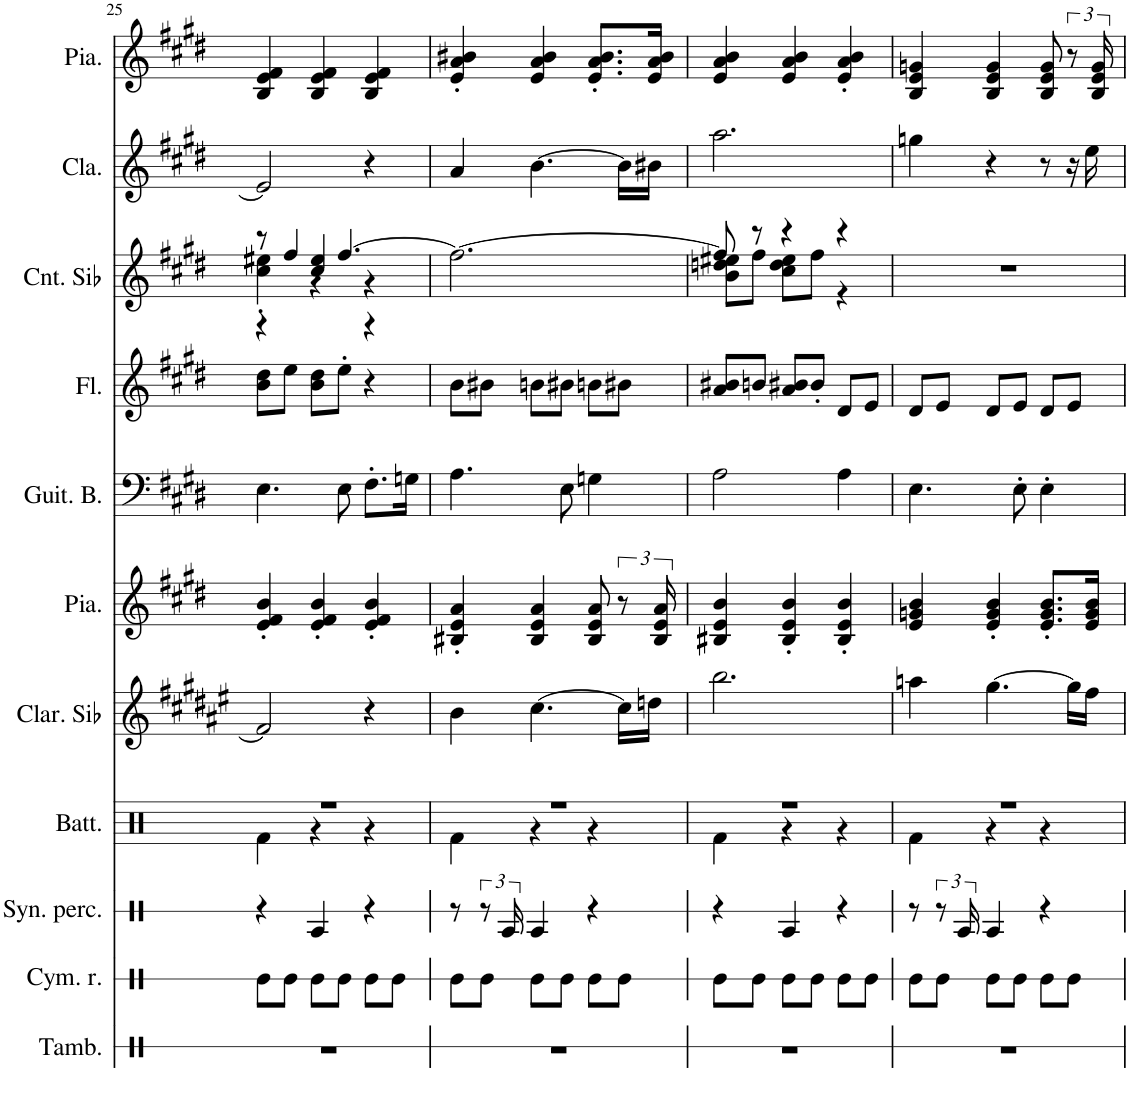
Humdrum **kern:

**kern	**kern	**kern	**kern	**kern	**kern	**kern	**kern	**kern	**kern	**kern
*part11	*part10	*part9	*part8	*part7	*part6	*part5	*part4	*part3	*part2	*part1
*staff11	*staff10	*staff9	*staff8	*staff7	*staff6	*staff5	*staff4	*staff3	*staff2	*staff1
*I"Tambourin, tambourn	*I"Cymbale ride, ride	*I"Synthétiseur de percussions, snare	*I"Batterie, bassdrum	*I"Clarinette en Sib	*I"Piano, orgue	*I"Guitare basse, basse	*I"Flûte, flute	*I"Cornet en Sib, cuivres	*I"Clavecin, harpsi	*I"Piano, piano
*I'Tamb.	*I'Cym. r.	*I'Syn. perc.	*I'Batt.	*I'Clar. Sib	*I'Pia.	*I'Guit. B.	*I'Fl.	*I'Cnt. Sib	*I'Cla.	*I'Pia.
!!LO:PB:g=z
*clefX	*clefX	*clefX	*clefX	*clefG2	*clefG2	*clefF4	*clefG2	*clefG2	*clefG2	*clefG2
*	*	*	*	*Trd1c2	*	*Trd7c12	*	*Trd1c2	*	*
*k[]	*k[]	*k[]	*k[]	*k[f#c#g#d#a#e#]	*k[f#c#g#d#]	*k[f#c#g#d#]	*k[f#c#g#d#]	*k[f#c#g#d#]	*k[f#c#g#d#]	*k[f#c#g#d#]
*M3/4	*M3/4	*M3/4	*M3/4	*M3/4	*M3/4	*M3/4	*M3/4	*M3/4	*M3/4	*M3/4
=25	=25	=25	=25	=25	=25	=25	=25	=25	=25	=25
*	*	*	*^	*	*	*	*	*^	*	*
*	*	*	*	*	*	*	*	*	*	*^	*	*
2.r	8Re\L	4r	2.r	4Rf\	2f#/]	4e/' 4f#/' 4b/'	4.E\	8b\ 8dd#\L	8r	4cc#\' 4ee#X\'	4r	2e/]	4B/ 4e/ 4f#/
.	8Re\J	.	.	.	.	.	.	8ee\J	4ff#/	.	.	.	.
.	8Re\L	4RA/	.	4r	.	4e/' 4f#/' 4b/'	.	8b\ 8dd#\L	.	4r	4cc#/ 4ee#/	.	4B/ 4e/ 4f#/
.	8Re\J	.	.	.	.	.	8E\	8ee'\J	[4.ff#/	.	.	.	.
.	8Re\L	4r	.	4r	4r	4e/' 4f#/' 4b/'	8.F#'\L	4r	.	4r	4r	4r	4B/ 4e/ 4f#/
.	8Re\J	.	.	.	.	.	.	.	.	.	.	.	.
.	.	.	.	.	.	.	16Gn\Jk	.	.	.	.	.	.
*	*	*	*	*	*	*	*	*	*v	*v	*v	*	*
=26	=26	=26	=26	=26	=26	=26	=26	=26	=26	=26	=26
2.r	8Re\L	8r	2.r	4Rf\	4b\	4B#X/' 4e/' 4a/'	4.A\	8b\L	2.ff#\_	4a/	4e/' 4a/' 4b#X/'
.	8Re\J	12r	.	.	.	.	.	8b#X\J	.	.	.
.	.	24RA/	.	.	.	.	.	.	.	.	.
.	8Re\L	4RA/	.	4r	[4.cc#\	4B#/ 4e/ 4a/	.	8bn\L	.	[4.b\	4e/ 4a/ 4b#/
.	8Re\J	.	.	.	.	.	8E\	8b#X\J	.	.	.
.	8Re\L	4r	.	4r	.	8B#/ 8e/ 8a/	4Gn\	8bn\L	.	.	8.e/' 8.a/' 8.b#/'L
.	8Re\J	.	.	.	16cc#\LL]	12r	.	8b#X\J	.	16b\LL]	.
.	.	.	.	.	16ddn\JJ	.	.	.	.	16b#X\JJ	16e/ 16a/ 16b#/Jk
.	.	.	.	.	.	24B#/ 24e/ 24a/	.	.	.	.	.
=27	=27	=27	=27	=27	=27	=27	=27	=27	=27	=27	=27
*	*	*	*	*	*	*	*	*	*^	*	*
2.r	8Re\L	4r	2.r	4Rf\	2.bb\	4B#X/ 4e/ 4b/	2A\	8a/ 8b#X/L	8ff#/]	8b\ 8ddn\ 8ee#X\L	2.aa\	4e/ 4a/ 4b/
.	8Re\J	.	.	.	.	.	.	8bn/J	8r	8ff#\J	.	.
.	8Re\L	4RA/	.	4r	.	4B#/' 4e/' 4b/'	.	8a/ 8b#X/L	4r	8cc#\ 8dd\ 8ee#\L	.	4e/ 4a/ 4b/
.	8Re\J	.	.	.	.	.	.	8b#'/J	.	8ff#\J	.	.
.	8Re\L	4r	.	4r	.	4B#/' 4e/' 4b/'	4A\	8d#/L	4r	4r	.	4e/' 4a/' 4b/'
.	8Re\J	.	.	.	.	.	.	8e/J	.	.	.	.
*	*	*	*	*	*	*	*	*	*v	*v	*	*
=28	=28	=28	=28	=28	=28	=28	=28	=28	=28	=28	=28
2.r	8Re\L	8r	2.r	4Rf\	4aan\	4e/ 4gn/ 4b/	4.E\	8d#/L	2.r	4ggn\	4B/ 4e/ 4gn/
.	8Re\J	12r	.	.	.	.	.	8e/J	.	.	.
.	.	24RA/	.	.	.	.	.	.	.	.	.
.	8Re\L	4RA/	.	4r	[4.gg#\	4e/' 4g/' 4b/'	.	8d#/L	.	4r	4B/ 4e/ 4g/
.	8Re\J	.	.	.	.	.	8E'\	8e/J	.	.	.
.	8Re\L	4r	.	4r	.	8.e/' 8.g/' 8.b/'L	4E'\	8d#/L	.	8r	8B/ 8e/ 8g/
.	8Re\J	.	.	.	16gg#\LL]	.	.	8e/J	.	16r	12r
.	.	.	.	.	16ff#\JJ	16e/ 16g/ 16b/Jk	.	.	.	16ee\	.
.	.	.	.	.	.	.	.	.	.	.	24B/ 24e/ 24g/
*	*	*	*v	*v	*	*	*	*	*	*	*
=	=	=	=	=	=	=	=	=	=	=
*-	*-	*-	*-	*-	*-	*-	*-	*-	*-	*-
